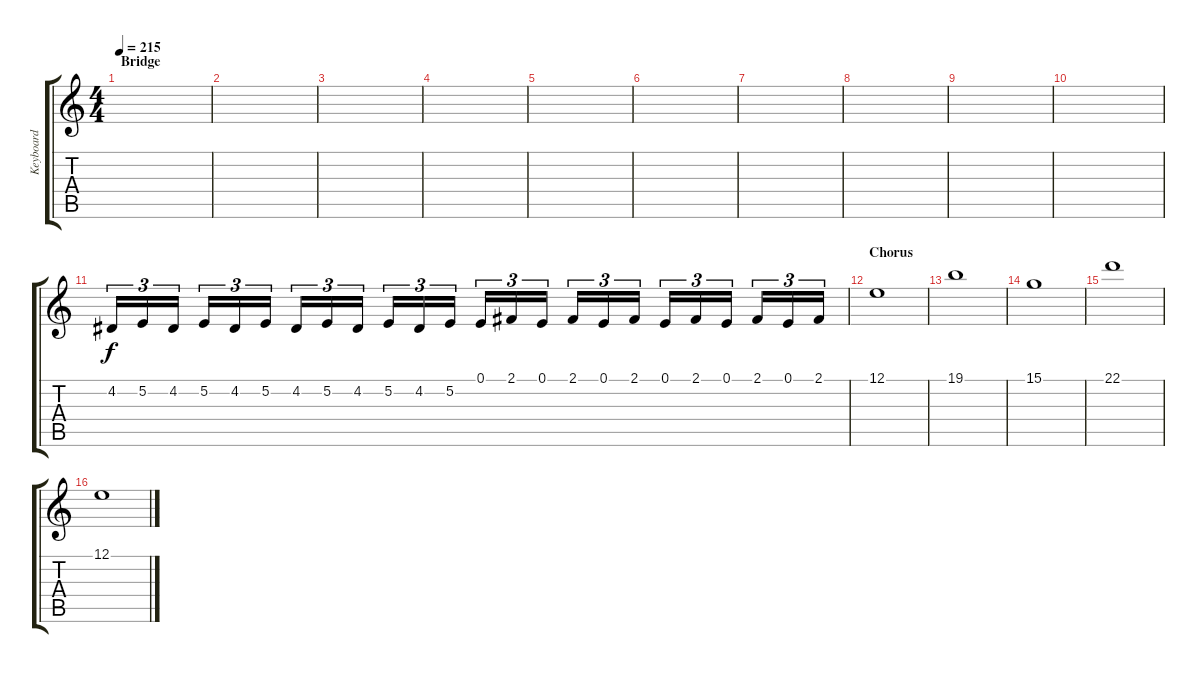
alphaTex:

\track ("Keyboard" "Keyboard") {instrument stringensemble1}
\staff {score tabs}
\tuning (E4 B3 G3 D3 A2 E2) {hide}
\ts (4 4)
\section ("" "Bridge")
\tempo 215
\clef g2
\ks c
|
|
|
|
|
|
|
|
|
|
4.2.16{tu (3 2)} 5.2.16{tu (3 2)} 4.2.16{tu (3 2)} 5.2.16{tu (3 2)} 4.2.16{tu (3 2)} 5.2.16{tu (3 2)} 4.2.16{tu (3 2)} 5.2.16{tu (3 2)} 4.2.16{tu (3 2)} 5.2.16{tu (3 2)} 4.2.16{tu (3 2)} 5.2.16{tu (3 2)} 0.1.16{tu (3 2)} 2.1.16{tu (3 2)} 0.1.16{tu (3 2)} 2.1.16{tu (3 2)} 0.1.16{tu (3 2)} 2.1.16{tu (3 2)} 0.1.16{tu (3 2)} 2.1.16{tu (3 2)} 0.1.16{tu (3 2)} 2.1.16{tu (3 2)} 0.1.16{tu (3 2)} 2.1.16{tu (3 2)} |
\section ("" "Chorus")
12.1.1 |
19.1.1 |
15.1.1 |
22.1.1 |
12.1.1
